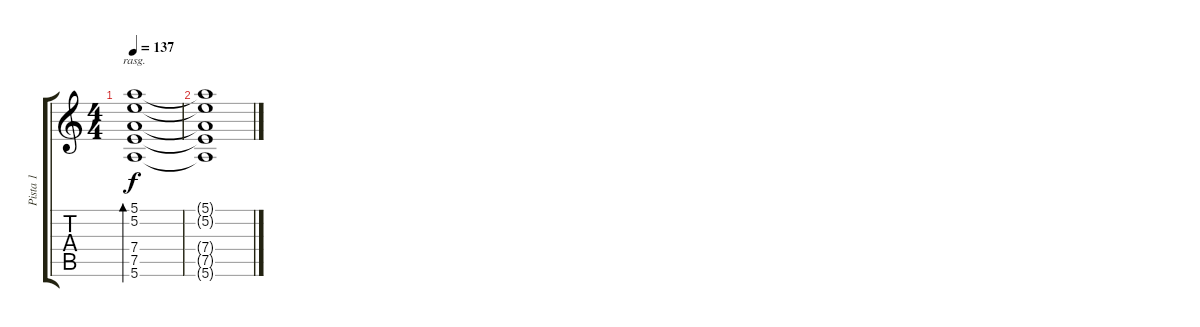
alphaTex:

\track ("Pista 1" "Pista 1") {instrument acousticguitarnylon}
\staff {score tabs}
\tuning (E4 B3 G3 D3 A2 E2) {hide}
\ts (4 4)
\tempo 137
\clef g2
\ks c
(5.1 5.2 7.4 7.5 5.6).1{bd 240 rasg ii dy f volume 0} |
(5.1{t} 5.2{t} 7.4{t} 7.5{t} 5.6{t}).1
